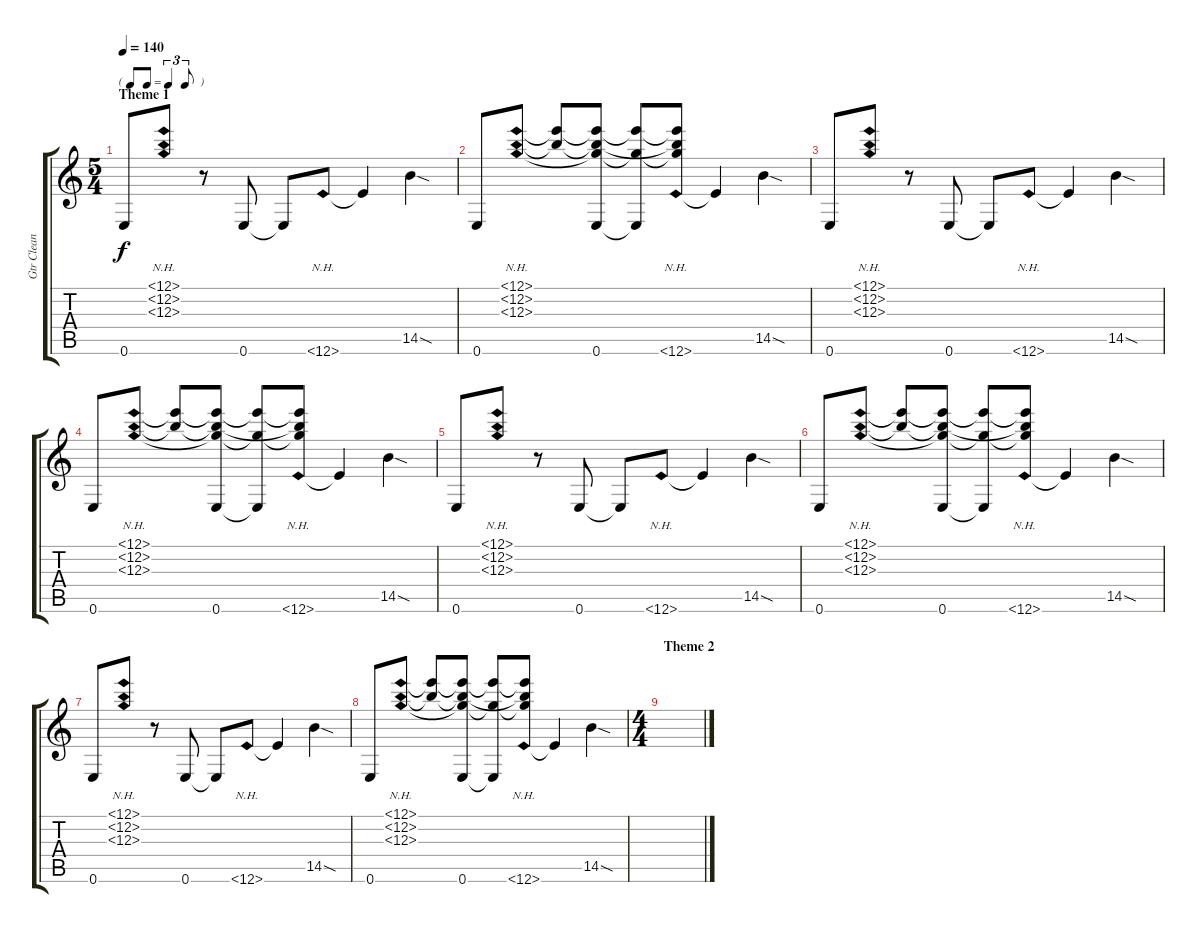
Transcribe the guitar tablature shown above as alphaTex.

\track ("Gtr Clean" "Gtr Clean") {instrument acousticguitarnylon}
\staff {score tabs}
\tuning (E4 B3 G3 D3 A2 E2) {hide}
\ts (5 4)
\tf triplet8th
\section ("" "Theme 1")
\tempo 140
\clef g2
\ks c
0.6.8{dy f instrument acousticguitarnylon} (12.1{nh} 12.2{nh} 12.3{nh}).8 r.8 0.6.8 0.6{t}.8 12.6{nh}.8 12.6{t}.4 14.5{sod}.4 |
0.6.8 (12.1{nh} 12.2{nh} 12.3{nh}).8 (12.1{t} 12.2{t}).8 (12.1{t} 12.2{t} 12.3{t} 0.6).8 (12.1{t} 12.3{t} 0.6{t}).8 (12.1{t} 12.2{t} 12.3{t} 12.6{nh}).8 12.6{t}.4 14.5{sod}.4 |
0.6.8 (12.1{nh} 12.2{nh} 12.3{nh}).8 r.8 0.6.8 0.6{t}.8 12.6{nh}.8 12.6{t}.4 14.5{sod}.4 |
0.6.8 (12.1{nh} 12.2{nh} 12.3{nh}).8 (12.1{t} 12.2{t}).8 (12.1{t} 12.2{t} 12.3{t} 0.6).8 (12.1{t} 12.3{t} 0.6{t}).8 (12.1{t} 12.2{t} 12.3{t} 12.6{nh}).8 12.6{t}.4 14.5{sod}.4 |
0.6.8 (12.1{nh} 12.2{nh} 12.3{nh}).8 r.8 0.6.8 0.6{t}.8 12.6{nh}.8 12.6{t}.4 14.5{sod}.4 |
0.6.8 (12.1{nh} 12.2{nh} 12.3{nh}).8 (12.1{t} 12.2{t}).8 (12.1{t} 12.2{t} 12.3{t} 0.6).8 (12.1{t} 12.3{t} 0.6{t}).8 (12.1{t} 12.2{t} 12.3{t} 12.6{nh}).8 12.6{t}.4 14.5{sod}.4 |
0.6.8 (12.1{nh} 12.2{nh} 12.3{nh}).8 r.8 0.6.8 0.6{t}.8 12.6{nh}.8 12.6{t}.4 14.5{sod}.4 |
0.6.8 (12.1{nh} 12.2{nh} 12.3{nh}).8 (12.1{t} 12.2{t}).8 (12.1{t} 12.2{t} 12.3{t} 0.6).8 (12.1{t} 12.3{t} 0.6{t}).8 (12.1{t} 12.2{t} 12.3{t} 12.6{nh}).8 12.6{t}.4 14.5{sod}.4 |
\ts (4 4)
\section ("" "Theme 2")
